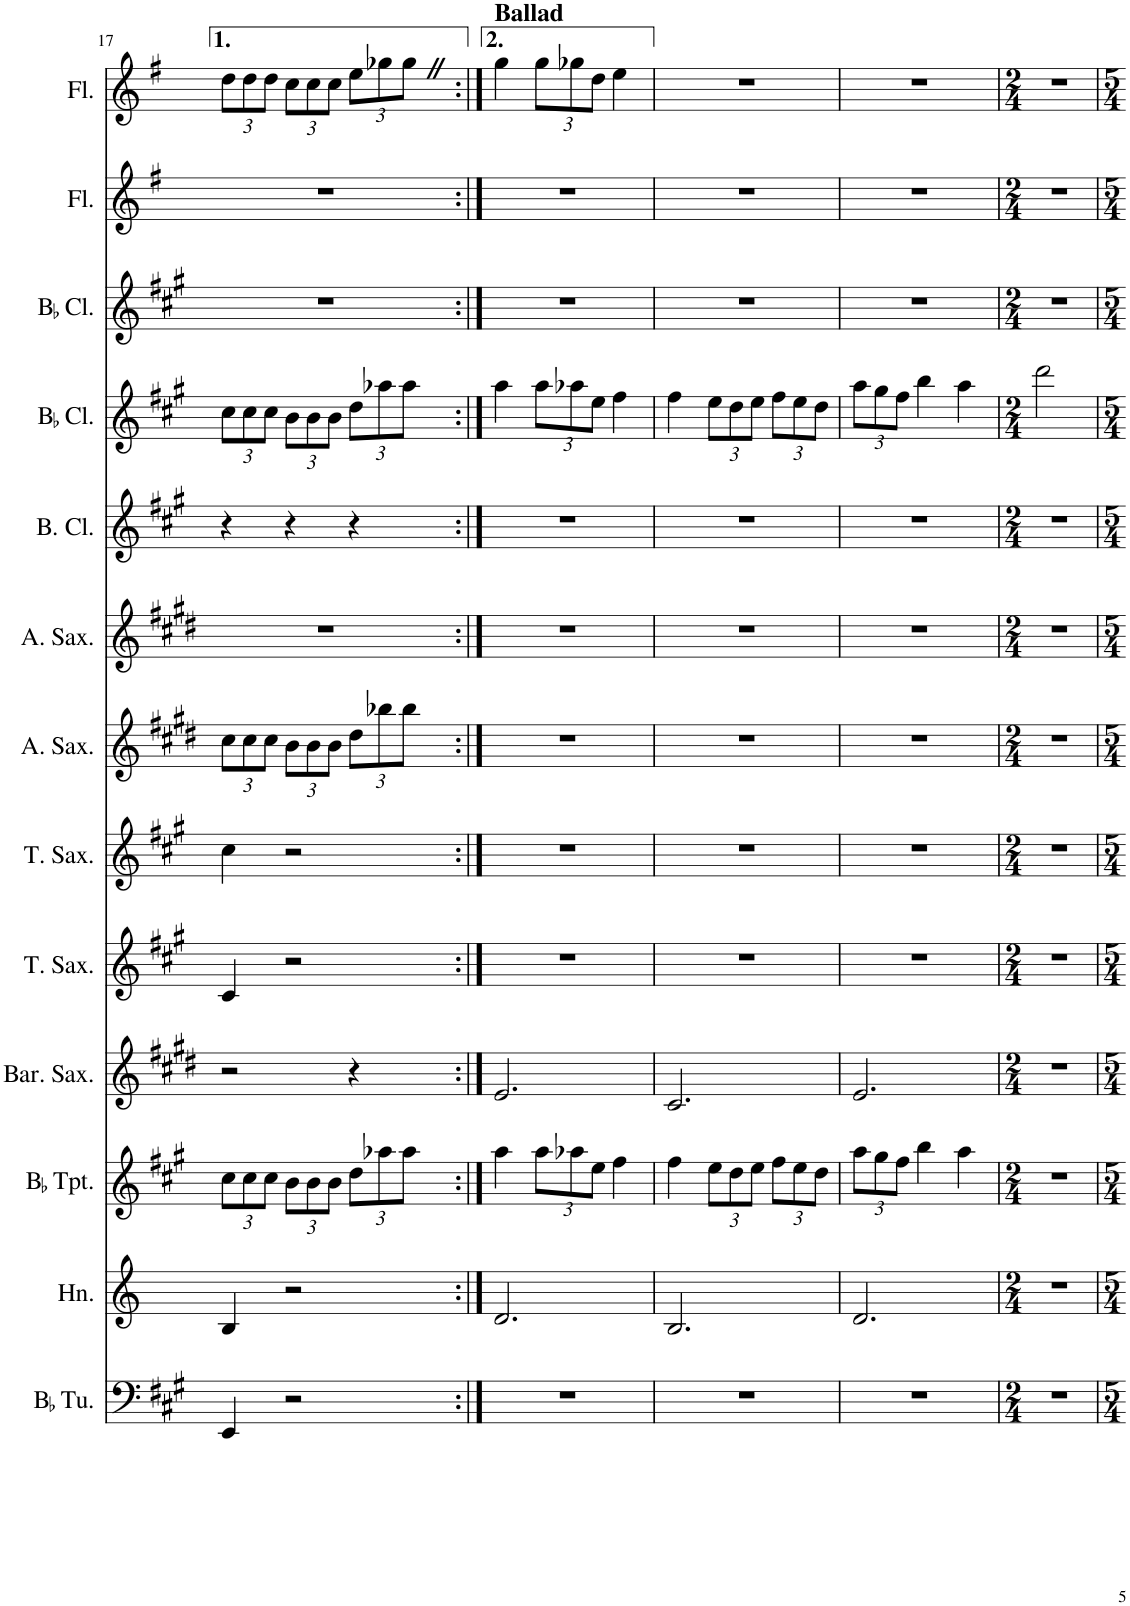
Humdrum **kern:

**kern	**kern	**kern	**kern	**kern	**kern	**kern	**kern	**kern	**kern	**kern	**kern	**kern
*part13	*part12	*part11	*part10	*part9	*part8	*part7	*part6	*part5	*part4	*part3	*part2	*part1
*staff13	*staff12	*staff11	*staff10	*staff9	*staff8	*staff7	*staff6	*staff5	*staff4	*staff3	*staff2	*staff1
*I"BaccidentalFlat Tuba	*I"Horn	*I"BaccidentalFlat Trumpet	*I"Baritone Saxophone	*I"Tenor Saxophone	*I"Tenor Saxophone	*I"Alto Saxophone	*I"Alto Saxophone	*I"Bass Clarinet	*I"BaccidentalFlat Clarinet	*I"BaccidentalFlat Clarinet	*I"Flute	*I"Flute
*I'BaccidentalFlat Tu.	*I'Hn.	*I'BaccidentalFlat Tpt.	*I'Bar. Sax.	*I'T. Sax.	*I'T. Sax.	*I'A. Sax.	*I'A. Sax.	*I'B. Cl.	*I'BaccidentalFlat Cl.	*I'BaccidentalFlat Cl.	*I'Fl.	*I'Fl.
!!LO:PB:g=z
*clefF4	*clefG2	*clefG2	*clefG2	*clefG2	*clefG2	*clefG2	*clefG2	*clefG2	*clefG2	*clefG2	*clefG2	*clefG2
*	*Trd4c7	*Trd1c2	*Trd12c21	*Trd8c14	*Trd8c14	*Trd5c9	*Trd5c9	*Trd8c14	*Trd1c2	*Trd1c2	*	*
*k[f#c#g#]	*k[]	*k[f#c#g#]	*k[f#c#g#d#]	*k[f#c#g#]	*k[f#c#g#]	*k[f#c#g#d#]	*k[f#c#g#d#]	*k[f#c#g#]	*k[f#c#g#]	*k[f#c#g#]	*k[f#]	*k[f#]
*M3/4	*M3/4	*M3/4	*M3/4	*M3/4	*M3/4	*M3/4	*M3/4	*M3/4	*M3/4	*M3/4	*M3/4	*M3/4
*	*	*Xbrackettup	*	*	*	*Xbrackettup	*	*	*Xbrackettup	*	*	*Xbrackettup
=17	=17	=17	=17	=17	=17	=17	=17	=17	=17	=17	=17	=17
4EE/	4B/	12cc#\L	2r	4c#/	4cc#\	12cc#\L	2.r	4r	12cc#\L	2.r	2.r	12dd\L
.	.	12cc#\	.	.	.	12cc#\	.	.	12cc#\	.	.	12dd\
.	.	12cc#\J	.	.	.	12cc#\J	.	.	12cc#\J	.	.	12dd\J
2r	2r	12b\L	.	2r	2r	12b\L	.	4r	12b\L	.	.	12cc\L
.	.	12b\	.	.	.	12b\	.	.	12b\	.	.	12cc\
.	.	12b\J	.	.	.	12b\J	.	.	12b\J	.	.	12cc\J
.	.	12dd\L	4r	.	.	12dd#\L	.	4r	12dd\L	.	.	12ee\L
.	.	12aa-X\	.	.	.	12bb-X\	.	.	12aa-X\	.	.	12gg-X\
.	.	12aa-\J	.	.	.	12bb-\J	.	.	12aa-\J	.	.	12gg-Z\J
=18:|!	=18:|!	=18:|!	=18:|!	=18:|!	=18:|!	=18:|!	=18:|!	=18:|!	=18:|!	=18:|!	=18:|!	=18:|!
!	!	!	!	!	!	!	!	!	!	!	!	!LO:TX:a:B:t=Ballad
2.r	2.d/	4aa\	2.e/	2.r	2.r	2.r	2.r	2.r	4aa\	2.r	2.r	4gg\
.	.	12aa\L	.	.	.	.	.	.	12aa\L	.	.	12gg\L
.	.	12aa-X\	.	.	.	.	.	.	12aa-X\	.	.	12gg-X\
.	.	12ee\J	.	.	.	.	.	.	12ee\J	.	.	12dd\J
.	.	4ff#\	.	.	.	.	.	.	4ff#\	.	.	4ee\
=19	=19	=19	=19	=19	=19	=19	=19	=19	=19	=19	=19	=19
2.r	2.B/	4ff#\	2.c#/	2.r	2.r	2.r	2.r	2.r	4ff#\	2.r	2.r	2.r
.	.	12ee\L	.	.	.	.	.	.	12ee\L	.	.	.
.	.	12dd\	.	.	.	.	.	.	12dd\	.	.	.
.	.	12ee\J	.	.	.	.	.	.	12ee\J	.	.	.
.	.	12ff#\L	.	.	.	.	.	.	12ff#\L	.	.	.
.	.	12ee\	.	.	.	.	.	.	12ee\	.	.	.
.	.	12dd\J	.	.	.	.	.	.	12dd\J	.	.	.
=20	=20	=20	=20	=20	=20	=20	=20	=20	=20	=20	=20	=20
2.r	2.d/	12aa\L	2.e/	2.r	2.r	2.r	2.r	2.r	12aa\L	2.r	2.r	2.r
.	.	12gg#\	.	.	.	.	.	.	12gg#\	.	.	.
.	.	12ff#\J	.	.	.	.	.	.	12ff#\J	.	.	.
.	.	4bb\	.	.	.	.	.	.	4bb\	.	.	.
.	.	4aa\	.	.	.	.	.	.	4aa\	.	.	.
=21	=21	=21	=21	=21	=21	=21	=21	=21	=21	=21	=21	=21
*M2/4	*M2/4	*M2/4	*M2/4	*M2/4	*M2/4	*M2/4	*M2/4	*M2/4	*M2/4	*M2/4	*M2/4	*M2/4
2r	2r	2r	2r	2r	2r	2r	2r	2r	2ddd\	2r	2r	2r
=	=	=	=	=	=	=	=	=	=	=	=	=
*-	*-	*-	*-	*-	*-	*-	*-	*-	*-	*-	*-	*-
